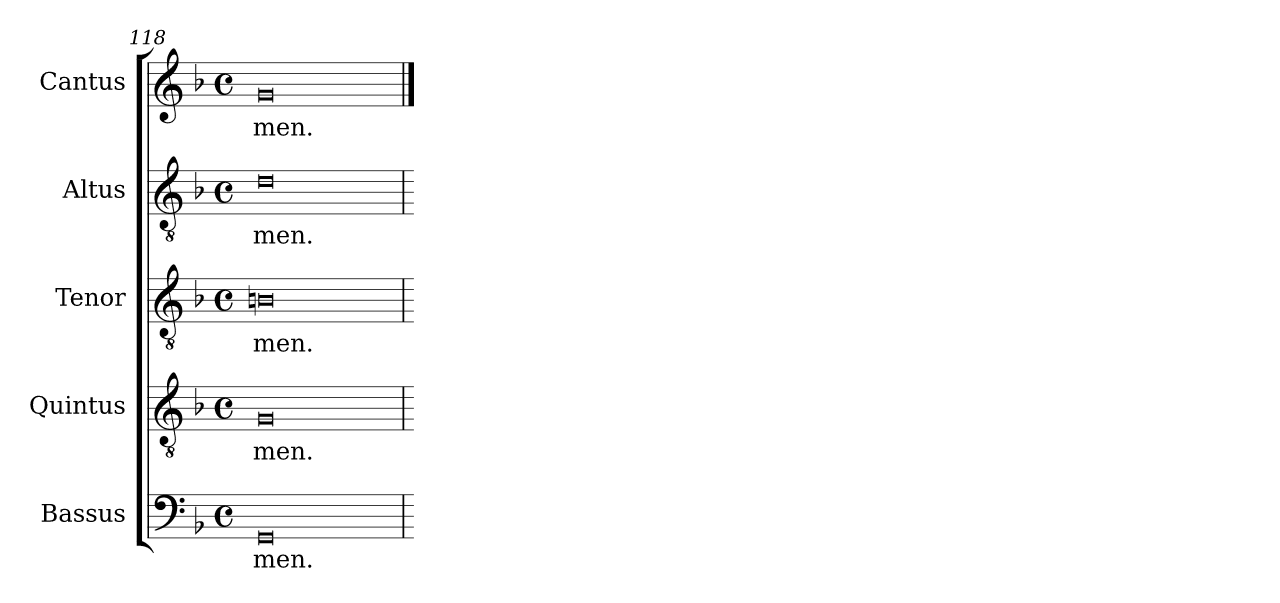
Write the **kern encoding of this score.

**kern	**text	**kern	**text	**kern	**text	**kern	**text	**kern	**text
*part5	*part5	*part4	*part4	*part3	*part3	*part2	*part2	*part1	*part1
*staff5	*staff5	*staff4	*staff4	*staff3	*staff3	*staff2	*staff2	*staff1	*staff1
*I"Bassus	*	*I"Quintus	*	*I"Tenor	*	*I"Altus	*	*I"Cantus	*
*clefF4	*	*clefGv2	*	*clefGv2	*	*clefGv2	*	*clefG2	*
*k[b-]	*	*k[b-]	*	*k[b-]	*	*k[b-]	*	*k[b-]	*
*F:	*	*F:	*	*F:	*	*F:	*	*F:	*
*M4/4	*	*M4/4	*	*M4/4	*	*M4/4	*	*M4/4	*
*met(c)	*	*met(c)	*	*met(c)	*	*met(c)	*	*met(c)	*
=118	=118	=118	=118	=118	=118	=118	=118	=118	=118
!	!LO:LY:b:cj	!	!LO:LY:b:cj	!	!LO:LY:b:cj	!	!LO:LY:b:cj	!	!LO:LY:b:cj
0GG	men.	0G	-men.	0Bn	men.	0d	men.	0g	-men.
=	==	=	==	=	==	=	==	==	==
*-	*-	*-	*-	*-	*-	*-	*-	*-	*-
